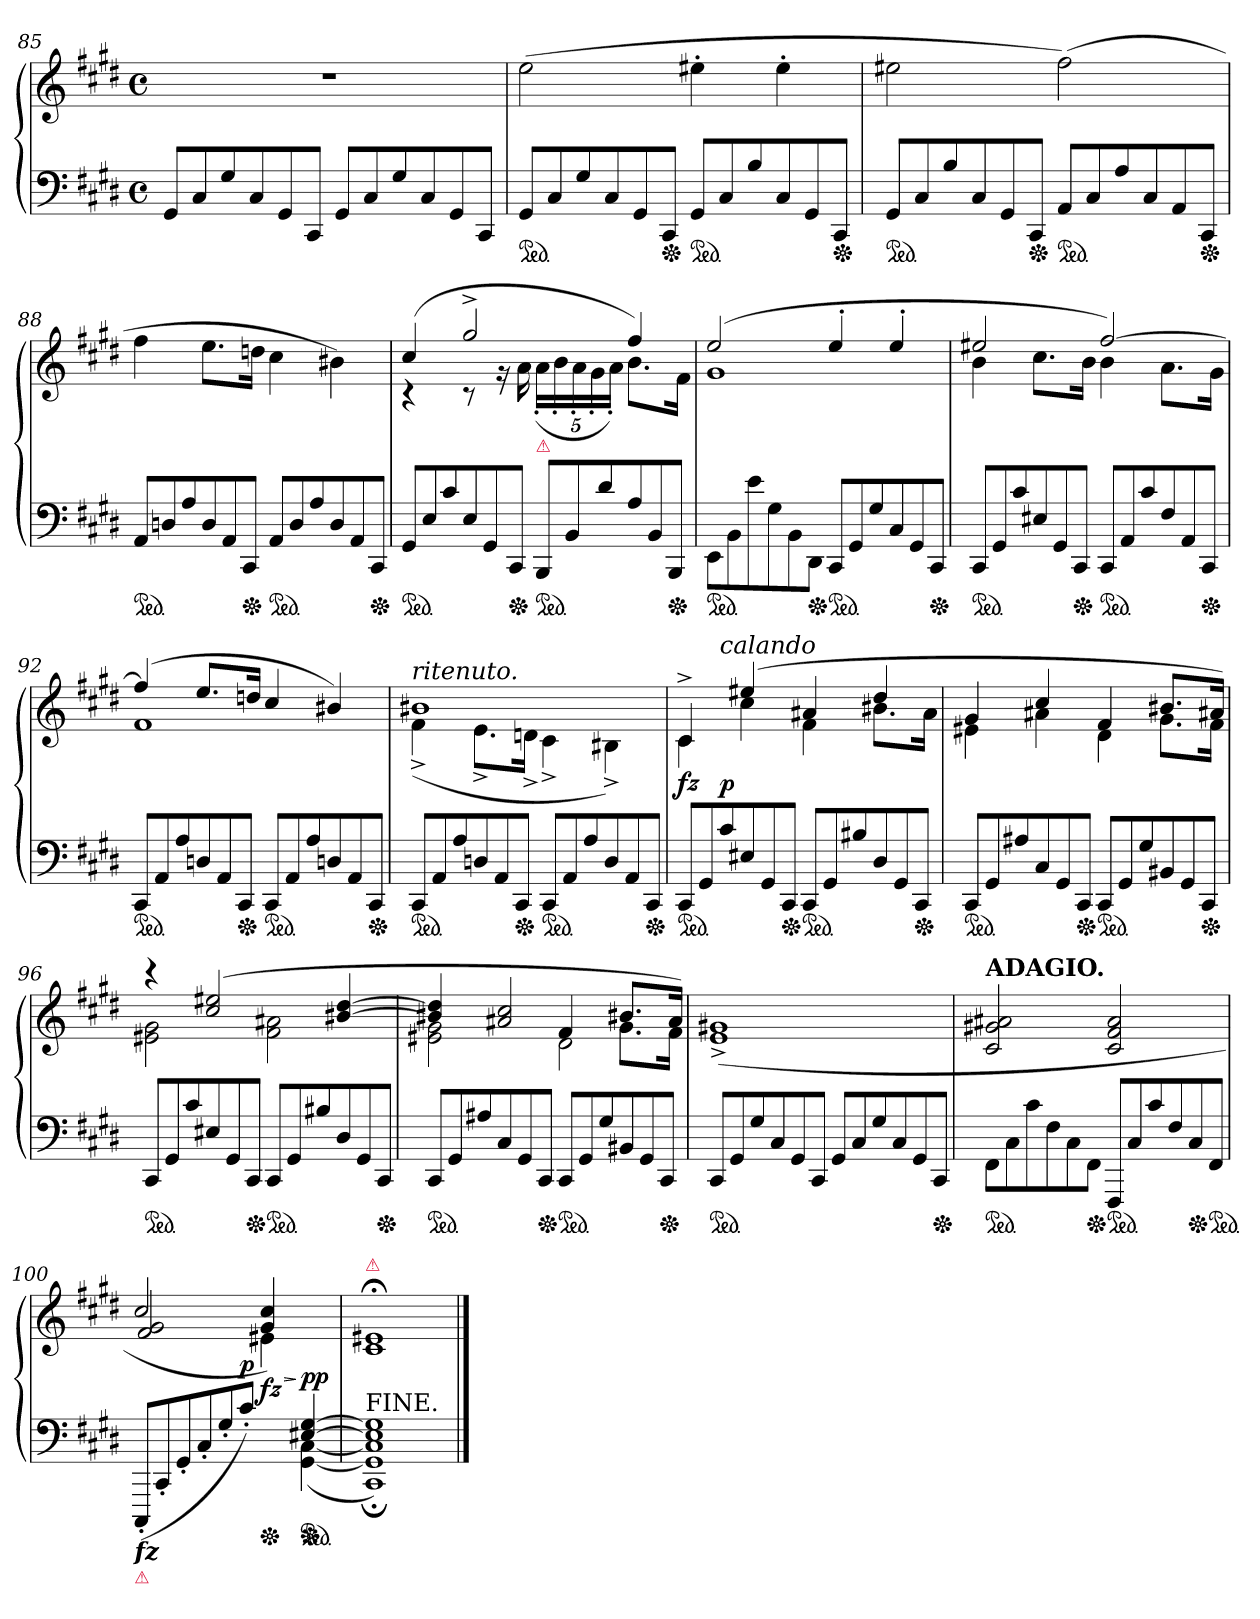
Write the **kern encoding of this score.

**kern	**kern	**dynam
*part1	*part1	*part1
*staff2	*staff1	*staff1/2
*clefF4	*clefG2	*
*k[f#c#g#d#]	*k[f#c#g#d#]	*
*M4/4	*M4/4	*
*met(c)	*met(c)	*
*Xtuplet	*	*
=85	=85	=85
12GG#L	1rdd	.
12C#	.	.
12G#	.	.
12C#	.	.
12GG#	.	.
12CC#J	.	.
12GG#L	.	.
12C#	.	.
12G#	.	.
12C#	.	.
12GG#	.	.
12CC#J	.	.
=86	=86	=86
*ped	*	*
12GG#L	(2ee	.
12C#	.	.
12G#	.	.
12C#	.	.
12GG#	.	.
*Xped	*	*
12CC#J	.	.
*ped	*	*
12GG#L	4ee#X'	.
12C#	.	.
12B	.	.
12C#	4ee#'	.
12GG#	.	.
*Xped	*	*
12CC#J	.	.
=87	=87	=87
*ped	*	*
12GG#L	2ee#X	.
12C#	.	.
12B	.	.
12C#	.	.
12GG#	.	.
*Xped	*	*
12CC#J	.	.
*ped	*	*
12AAL	(2ff#)	.
12C#	.	.
12A	.	.
12C#	.	.
12AA	.	.
*Xped	*	*
12CC#J	.	.
=88	=88	=88
*ped	*	*
12AAL	4ff#	.
12Dn	.	.
12A	.	.
12D	8.eeL	.
12AA	.	.
*Xped	*	*
12CC#J	.	.
.	16ddnJk	.
*ped	*	*
12AAL	4cc#	.
12D	.	.
12A	.	.
12D	4b#X)	.
12AA	.	.
*Xped	*	*
12CC#J	.	.
=89	=89	=89
*	*^	*
*ped	*	*	*
12GG#L	(4cc#	4rc	.
12E	.	.	.
12c#	.	.	.
12E	2gg#^	8rc	.
12GG#	.	.	.
.	.	16r	.
*Xped	*	*	*
12CC#J	.	.	.
.	.	16a	.
!	!	!LO:TX:b:color=crimson:t=⚠	!
*ped	*	*	*
12BBBL	.	(>20a'>LL	.
.	.	20b'>	.
12BB	.	.	.
.	.	20a'>	.
.	.	20g#'>	.
12d#	.	.	.
.	.	20a'>JJ)	.
12A	4ff#)	8.bL	.
12BB	.	.	.
*Xped	*	*	*
12BBBJ	.	.	.
.	.	16f#Jk	.
=90	=90	=90	=90
*ped	*	*	*
12EEL	(2ee	1g#	.
12BB	.	.	.
12e	.	.	.
12G#	.	.	.
12BB	.	.	.
*Xped	*	*	*
12DD#J	.	.	.
*ped	*	*	*
12CC#L	4ee'<	.	.
12GG#	.	.	.
12G#	.	.	.
12C#	4ee'<	.	.
12GG#	.	.	.
*Xped	*	*	*
12CC#J	.	.	.
=91	=91	=91	=91
*ped	*	*	*
12CC#L	2ee#X	4b	.
12GG#	.	.	.
12c#	.	.	.
12E#X	.	8.cc#L	.
12GG#	.	.	.
*Xped	*	*	*
12CC#J	.	.	.
.	.	16bJk	.
*ped	*	*	*
12CC#L	[2ff#)	4b	.
12AA	.	.	.
12c#	.	.	.
12F#	.	8.aL	.
12AA	.	.	.
*Xped	*	*	*
12CC#J	.	.	.
.	.	16g#Jk	.
=92	=92	=92	=92
*ped	*	*	*
12CC#L	(4ff#]	1f#	.
12AA	.	.	.
12A	.	.	.
12Dn	8.eeL	.	.
12AA	.	.	.
*Xped	*	*	*
12CC#J	.	.	.
.	16ddnJk	.	.
*ped	*	*	*
12CC#L	4cc#	.	.
12AA	.	.	.
12A	.	.	.
12Dn	4b#X)	.	.
12AA	.	.	.
*Xped	*	*	*
12CC#J	.	.	.
=93	=93	=93	=93
!	!LO:TX:a:i:t=ritenuto.	!	!
!LO:TX:a:i:t=con duolo.	!	!	!
*ped	*	*	*
12CC#L	1b#X	(>4f#^	.
12AA	.	.	.
12A	.	.	.
12Dn	.	8.e^>L	.
12AA	.	.	.
*Xped	*	*	*
12CC#J	.	.	.
.	.	16dn^>Jk	.
*ped	*	*	*
12CC#L	.	4c#^>	.
12AA	.	.	.
12A	.	.	.
12D	.	4B#X^>)	.
12AA	.	.	.
*Xped	*	*	*
12CC#J	.	.	.
=94	=94	=94	=94
*	*	*^	*
*ped	*	*	*	*
12CC#L	4c#^	4c#	6ryy	fz
12GG#	.	.	.	.
!	!	!	!LO:TX:a:i:t=calando	!
12c#	.	.	3%2ryy	p
12E#X	(4ee#X	4cc#	.	.
12GG#	.	.	.	.
*Xped	*	*	*	*
12CC#J	.	.	.	.
*ped	*	*	*	*
12CC#L	4a#X	4f#	.	.
12GG#	.	.	.	.
12B#X	.	.	.	.
12D#	4dd#	8.b#XL	.	.
12GG#	.	.	6ryy	.
*Xped	*	*	*	*
12CC#J	.	.	.	.
.	.	16a#Jk	.	.
*	*	*v	*v	*
=95	=95	=95	=95
*ped	*	*	*
12CC#L	4g#	4e#X	.
12GG#	.	.	.
12A#X	.	.	.
12C#	4cc#	4a#X	.
12GG#	.	.	.
*Xped	*	*	*
12CC#J	.	.	.
*ped	*	*	*
12CC#L	4f#	4d#	.
12GG#	.	.	.
12G#	.	.	.
12BB#X	8.b#XL	8.g#L	.
12GG#	.	.	.
*Xped	*	*	*
12CC#J	.	.	.
.	16a#XJk)	16f#Jk	.
=96	=96	=96	=96
!LO:TX:a:i:t=rallentando._ _ _	!	!	!
!LO:TX:b:color=crimson:t=⚠	!	!	!
*ped	*	*	*
12CC#L	4rccc	2e#X 2g#	.
12GG#	.	.	.
12c#	.	.	.
12E#X	(2cc# 2ee#X	.	.
12GG#	.	.	.
*Xped	*	*	*
12CC#J	.	.	.
*ped	*	*	*
12CC#L	.	2f# 2a#X	.
12GG#	.	.	.
12B#X	.	.	.
12D#	[4b#X [4dd#	.	.
12GG#	.	.	.
*Xped	*	*	*
12CC#J	.	.	.
=97	=97	=97	=97
*	*	*^	*
*ped	*	*	*	*
12CC#L	4b#X] 4dd#]	2e#X 2g#	2ryy	.
12GG#	.	.	.	.
12A#X	.	.	.	.
12C#	2a#X 2cc#	.	.	.
12GG#	.	.	.	.
*Xped	*	*	*	*
12CC#J	.	.	.	.
*ped	*	*	*	*
12CC#L	.	4f#/	2d#\	.
12GG#	.	.	.	.
12G#	.	.	.	.
12BB#X	8.b#XL	8.g#L	.	.
12GG#	.	.	.	.
*Xped	*	*	*	*
12CC#J	.	.	.	.
.	16a#Jk)	16f#Jk	.	.
*	*v	*v	*v	*
=98	=98	=98
*ped	*	*
12CC#L	(>1e^ 1g#X^	.
12GG#	.	.
12G#	.	.
12C#	.	.
12GG#	.	.
12CC#J	.	.
12GG#L	.	.
12C#	.	.
12G#	.	.
12C#	.	.
12GG#	.	.
*Xped	*	*
12CC#J	.	.
=99	=99	=99
!	!LO:TX:a:B:t=ADAGIO.	!
*ped	*	*
12FF#L	2c# 2g#X 2a#X	.
12C#	.	.
12c#	.	.
12F#	.	.
12C#	.	.
*Xped	*	*
12FF#J	.	.
*ped	*	*
12FFF#L	2c# 2f# 2a#	.
12C#	.	.
12c#	.	.
12F#	.	.
*Xped	*	*
12C#	.	.
*ped	*	*
12FF#J	.	.
=100	=100	=100
*^	*^	*
*	*	*	*^	*
!LO:TX:b:Bi:t=fz	!	!	!	!	!
!LO:TX:b:color=crimson:t=⚠	!	!	!	!	!
(<12CCC#'L	2ryy	2cc#	2f#/ 2g#/	3ryy	.
12CC#'	.	.	.	.	.
12GG#'	.	.	.	.	.
12C#'	.	.	.	.	.
12G#'	.	.	.	12ryy	.
12c#'<J)	.	.	.	3..ryy	p
*Xped	*	*	*	*	*
4ryy	4ryy	4g#/ 4cc#/)	4e#X\	.	> fz
*ped	*	*	*	*	*
*Xped	*	*	*	*	*
[4E#X [4G#	([4GG#\ [4C#\	4ryy	4ryy	.	] pp
=101	=101	=101	=101	=101	=101
!	!	!LO:TX:a:color=crimson:t=⚠	!	!	!
!LO:TX:a:t=FINE.	!	!	!	!	!
*	*	*	*v	*v	*
1CC# 1GG#])	1C#];< 1E#];< 1G#];<	1e#X;<	1c#	.
*v	*v	*	*	*
*	*v	*v	*
==	==	==
*-	*-	*-
